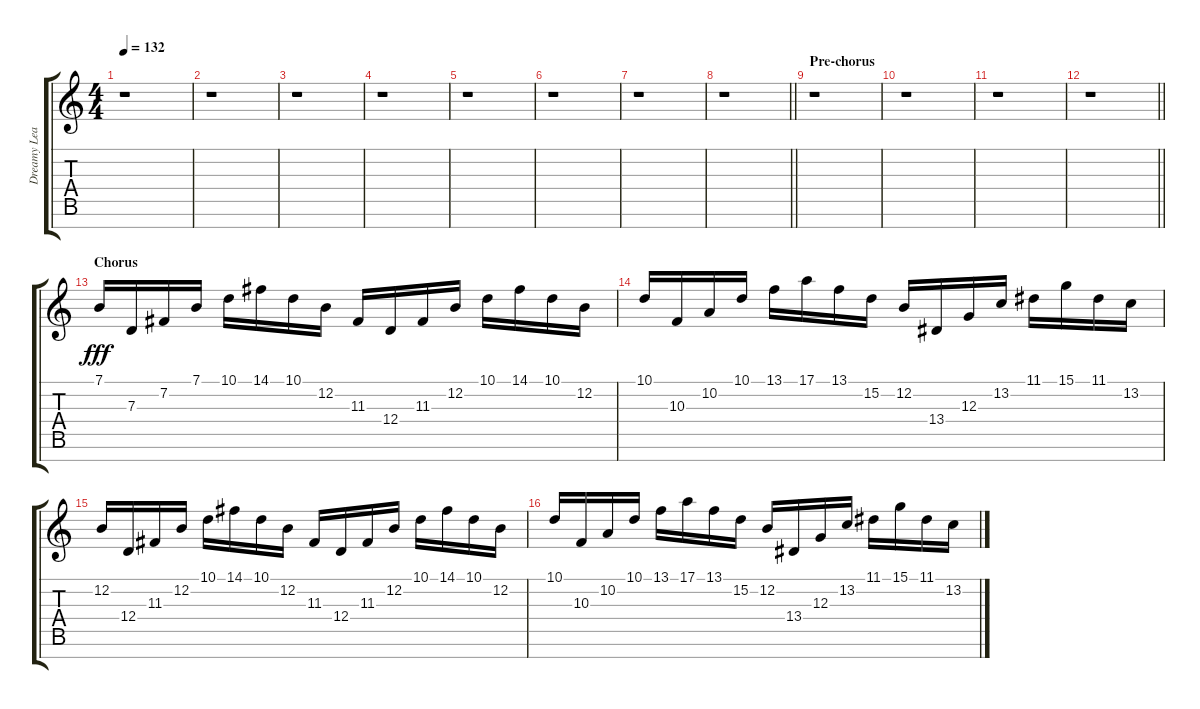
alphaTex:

\track ("Dreamy Lead Arp" "Dreamy Lea") {instrument lead1square}
\staff {score tabs}
\tuning (E4 B3 G3 D3 A2 E2 B1) {hide}
\ts (4 4)
\tempo 132
\clef g2
\ks c
r.1{dy fff} |
r.1 |
r.1 |
r.1 |
r.1 |
r.1 |
r.1 |
\barLineRight lightlight
r.1 |
\section ("" "Pre-chorus")
r.1 |
r.1 |
r.1 |
\barLineRight lightlight
r.1 |
\section ("" "Chorus")
7.1.16 7.3.16 7.2.16 7.1.16 10.1.16 14.1.16 10.1.16 12.2.16 11.3.16 12.4.16 11.3.16 12.2.16 10.1.16 14.1.16 10.1.16 12.2.16 |
10.1.16 10.3.16 10.2.16 10.1.16 13.1.16 17.1.16 13.1.16 15.2.16 12.2.16 13.4.16 12.3.16 13.2.16 11.1.16 15.1.16 11.1.16 13.2.16 |
12.2.16 12.4.16 11.3.16 12.2.16 10.1.16 14.1.16 10.1.16 12.2.16 11.3.16 12.4.16 11.3.16 12.2.16 10.1.16 14.1.16 10.1.16 12.2.16 |
10.1.16 10.3.16 10.2.16 10.1.16 13.1.16 17.1.16 13.1.16 15.2.16 12.2.16 13.4.16 12.3.16 13.2.16 11.1.16 15.1.16 11.1.16 13.2.16
